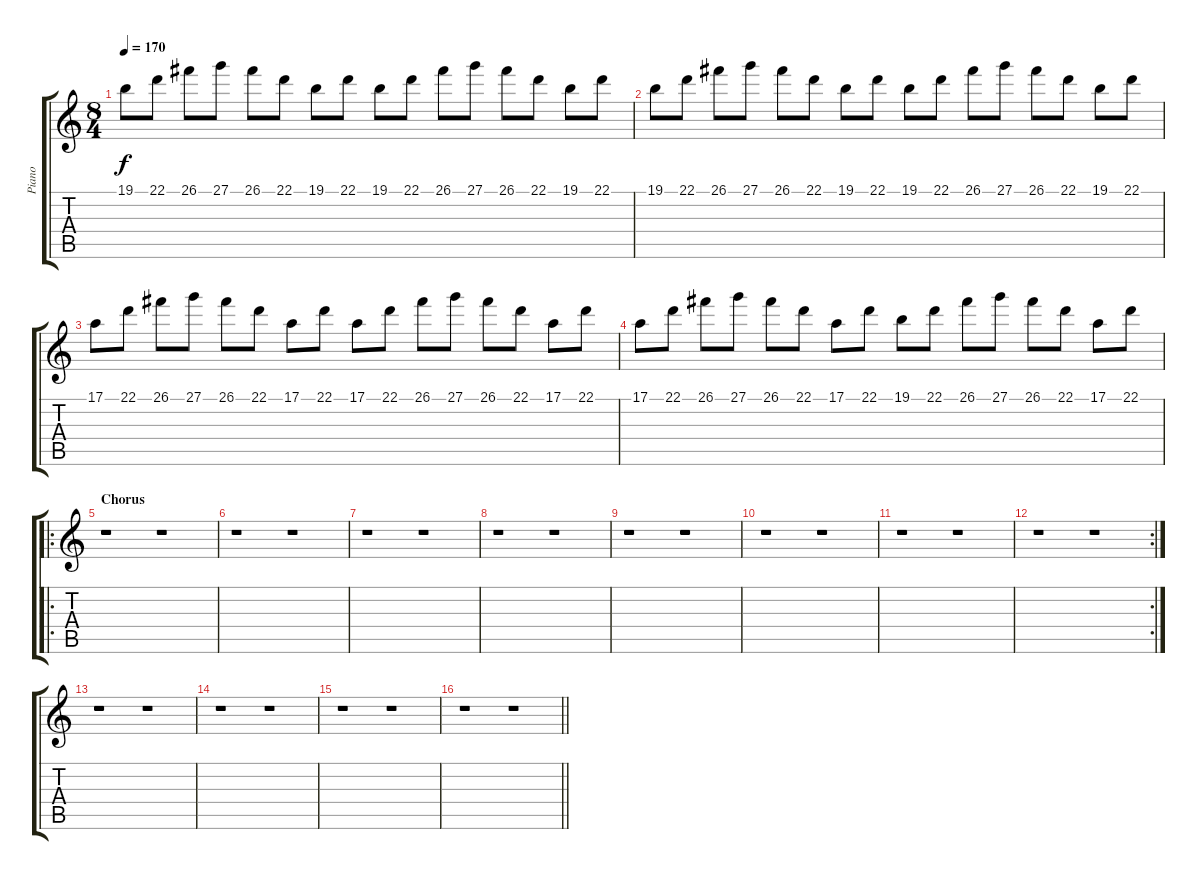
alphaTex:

\track ("Piano" "Piano") {instrument acousticgrandpiano}
\staff {score tabs}
\tuning (E4 B3 G3 D3 A2 E2) {hide}
\ts (8 4)
\tempo 170
\clef g2
\ks c
19.1.8{dy f} 22.1.8 26.1.8 27.1.8 26.1.8 22.1.8 19.1.8 22.1.8 19.1.8 22.1.8 26.1.8 27.1.8 26.1.8 22.1.8 19.1.8 22.1.8 |
19.1.8 22.1.8 26.1.8 27.1.8 26.1.8 22.1.8 19.1.8 22.1.8 19.1.8 22.1.8 26.1.8 27.1.8 26.1.8 22.1.8 19.1.8 22.1.8 |
17.1.8 22.1.8 26.1.8 27.1.8 26.1.8 22.1.8 17.1.8 22.1.8 17.1.8 22.1.8 26.1.8 27.1.8 26.1.8 22.1.8 17.1.8 22.1.8 |
17.1.8 22.1.8 26.1.8 27.1.8 26.1.8 22.1.8 17.1.8 22.1.8 19.1.8 22.1.8 26.1.8 27.1.8 26.1.8 22.1.8 17.1.8 22.1.8 |
\ro
\section ("" "Chorus")
r.1 r.1 |
r.1 r.1 |
r.1 r.1 |
r.1 r.1 |
r.1 r.1 |
r.1 r.1 |
r.1 r.1 |
\rc 2
r.1 r.1 |
r.1 r.1 |
r.1 r.1 |
r.1 r.1 |
\barLineRight lightlight
r.1 r.1
